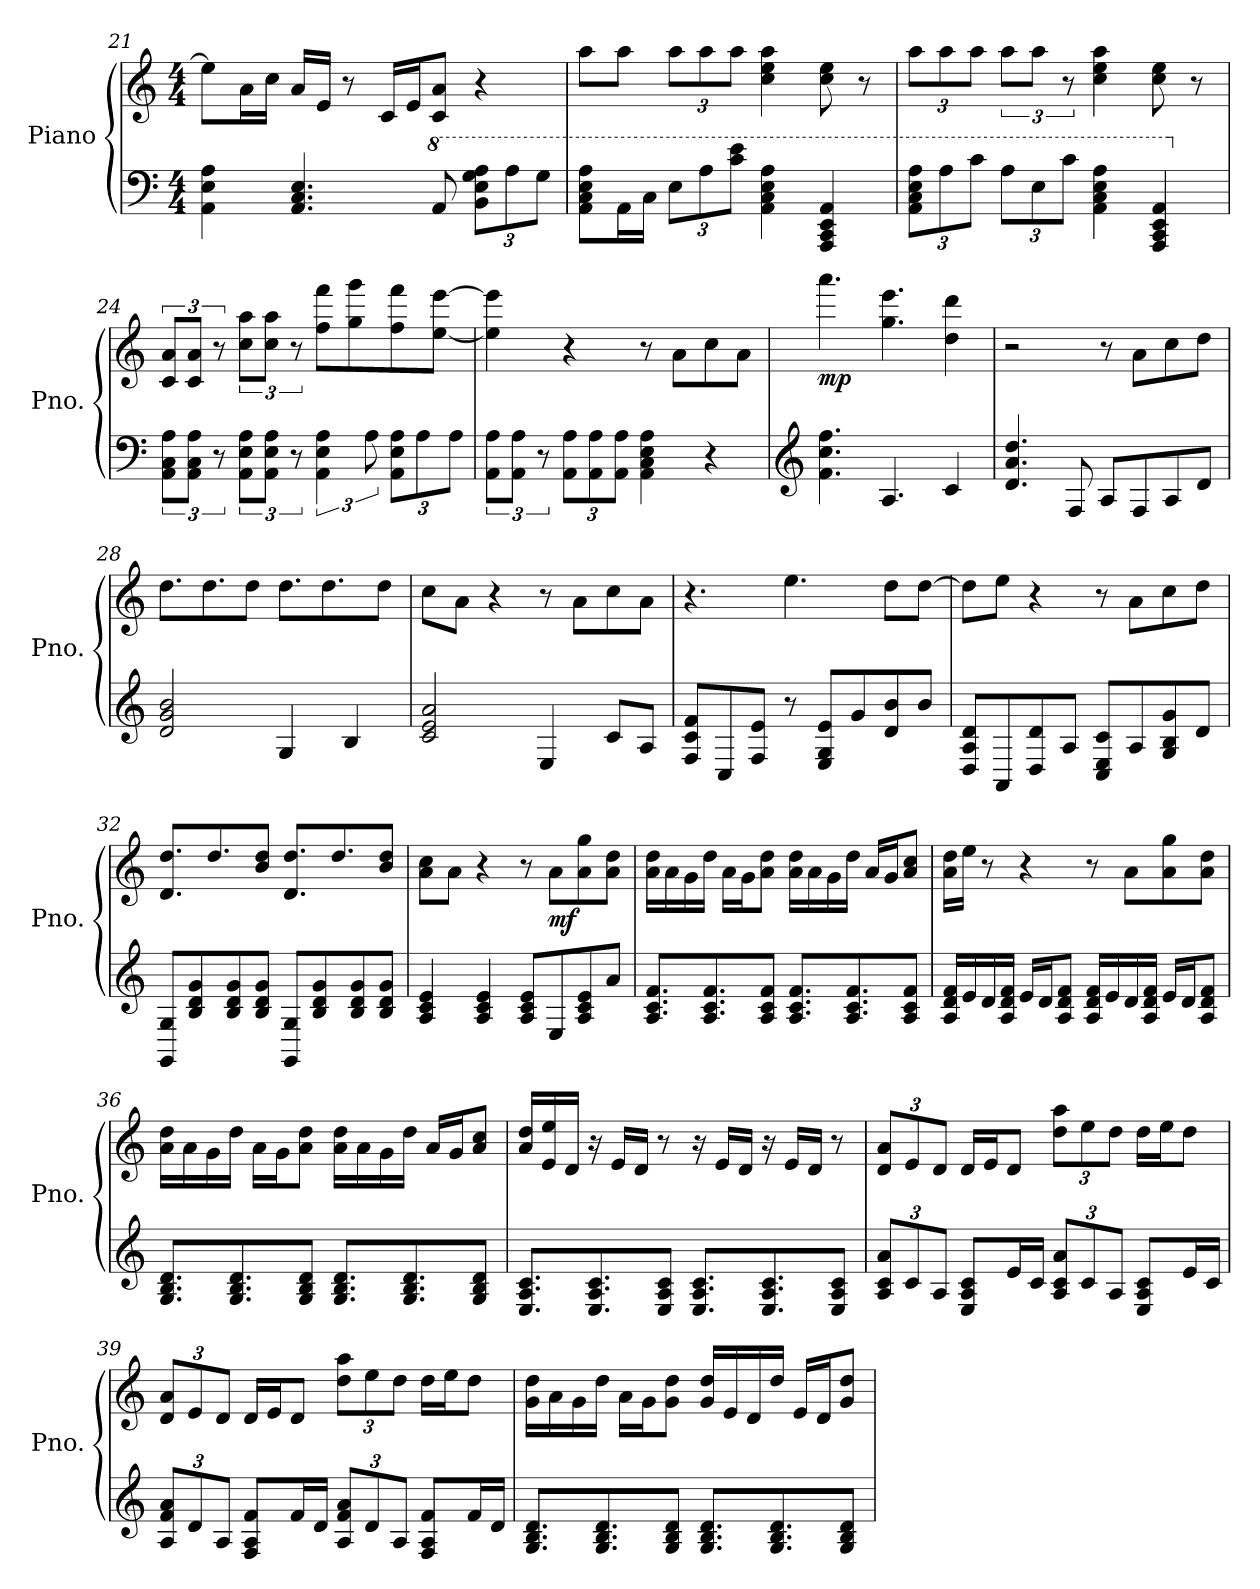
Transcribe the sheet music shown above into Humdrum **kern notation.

**kern	**kern	**dynam
*part1	*part1	*part1
*staff2	*staff1	*staff1/2
*I"Piano	*	*
*I'Pno.	*	*
*clefF4	*clefG2	*
*k[]	*k[]	*
*M4/4	*M4/4	*
=21	=21	=21
4AA\ 4E\ 4A\	8ee\L]	.
.	16a\L	.
.	16cc\JJ	.
4.AA/ 4.C/ 4.E/	16a/LL	.
.	16e/JJ	.
.	8r	.
.	16c/LL	.
.	16e/J	.
*8va	*	*
8A/	8c/ 8a/J	.
*Xbrackettup	*	*
12B\ 12e\ 12g\ 12a\L	4r	.
12a\	.	.
12g\J	.	.
=22	=22	=22
8A\ 8c\ 8e\ 8a\L	8aa\L	.
16A\L	8aa\J	.
16c\JJ	.	.
*	*Xbrackettup	*
12e\L	12aa\L	.
12a\	12aa\	.
12cc\ 12ee\J	12aa\J	.
4A\ 4c\ 4e\ 4a\	4cc\ 4ee\ 4aa\	.
4AA/ 4C/ 4E/ 4A/	8cc\ 8ee\	.
.	8r	.
!!LO:LB:g=z
=23	=23	=23
12A\ 12c\ 12e\ 12a\L	12aa\L	.
12a\	12aa\	.
12cc\J	12aa\J	.
*	*brackettup	*
12a\L	12aa\L	.
12e\	12aa\J	.
12cc\J	12r	.
4A\ 4c\ 4e\ 4a\	4cc\ 4ee\ 4aa\	.
4AA/ 4C/ 4E/ 4A/	8cc\ 8ee\	.
.	8r	.
=24	=24	=24
*X8va	*	*
*brackettup	*	*
12AA\ 12C\ 12A\L	12c/ 12a/L	.
12AA\ 12C\ 12A\J	12c/ 12a/J	.
12r	12r	.
12AA\ 12E\ 12A\L	12cc\ 12aa\L	.
12AA\ 12E\ 12A\J	12cc\ 12aa\J	.
12r	12r	.
6AA\ 6E\ 6A\	8ff\ 8fff\L	.
.	8gg\ 8ggg\	.
12A\	.	.
*Xbrackettup	*	*
12AA\ 12E\ 12A\L	8ff\ 8fff\	.
12A\	.	.
.	[8ee\ [8eee\J	.
12A\J	.	.
=25	=25	=25
*brackettup	*	*
12AA\ 12A\L	4ee\] 4eee\]	.
12AA\ 12A\J	.	.
12r	.	.
*Xbrackettup	*	*
12AA\ 12A\L	4r	.
12AA\ 12A\	.	.
12AA\ 12A\J	.	.
4AA\ 4C\ 4E\ 4A\	8r	.
.	8a\L	.
4r	8cc\	.
.	8a\J	.
=26	=26	=26
*clefG2	*	*
!	!	!LO:DY:b
4.f\ 4.cc\ 4.ff\	4.aaa\	mp
4.A/	4.gg\ 4.eee\	.
4c/	4dd\ 4ddd\	.
!!LO:LB:g=z
=27	=27	=27
4.d/ 4.a/ 4.dd/	2r	.
8F/	.	.
8A/L	8r	.
8F/	8a\L	.
8A/	8cc\	.
8d/J	8dd\J	.
=28	=28	=28
2d/ 2g/ 2b/	8.dd\L	.
.	8.dd\	.
.	8dd\J	.
4G/	8.dd\L	.
.	8.dd\	.
4B/	.	.
.	8dd\J	.
=29	=29	=29
2c/ 2e/ 2a/	8cc\L	.
.	8a\J	.
.	4r	.
4E/	8r	.
.	8a\L	.
8c/L	8cc\	.
8A/J	8a\J	.
=30	=30	=30
8F/ 8c/ 8f/L	4.r	.
8C/	.	.
8F/ 8e/J	.	.
8r	4.ee\	.
8E/ 8G/ 8e/L	.	.
8g/	.	.
8d/ 8b/	8dd\L	.
8b/J	[8dd\J	.
=31	=31	=31
8D/ 8A/ 8d/L	8dd\L]	.
8AA/	8ee\J	.
8D/ 8d/	4r	.
8A/J	.	.
8C/ 8E/ 8c/L	8r	.
8A/	8a\L	.
8G/ 8B/ 8g/	8cc\	.
8d/J	8dd\J	.
!!LO:LB:g=z
=32	=32	=32
8GG/ 8G/L	8.d/ 8.dd/L	.
8B/ 8d/ 8g/	.	.
.	8.dd/	.
8B/ 8d/ 8g/	.	.
8B/ 8d/ 8g/J	8b/ 8dd/J	.
8GG/ 8G/L	8.d/ 8.dd/L	.
8B/ 8d/ 8g/	.	.
.	8.dd/	.
8B/ 8d/ 8g/	.	.
8B/ 8d/ 8g/J	8b/ 8dd/J	.
=33	=33	=33
4A/ 4c/ 4e/	8a\ 8cc\L	.
.	8a\J	.
4A/ 4c/ 4e/	4r	.
8A/ 8c/ 8e/L	8r	.
!	!	!LO:DY:b
8E/	8a\L	mf
8A/ 8c/ 8e/	8a\ 8gg\	.
8a/J	8a\ 8dd\J	.
=34	=34	=34
8.A/ 8.c/ 8.f/L	16a\ 16dd\LL	.
.	16a\	.
.	16g\	.
8.A/ 8.c/ 8.f/	16dd\JJ	.
.	16a\LL	.
.	16g\J	.
8A/ 8c/ 8f/J	8a\ 8dd\J	.
8.A/ 8.c/ 8.f/L	16a\ 16dd\LL	.
.	16a\	.
.	16g\	.
8.A/ 8.c/ 8.f/	16dd\JJ	.
.	16a/LL	.
.	16g/J	.
8A/ 8c/ 8f/J	8a/ 8cc/J	.
!!LO:LB:g=z
=35	=35	=35
16A/ 16d/ 16f/LL	16a\ 16dd\LL	.
16e/	16ee\JJ	.
16d/	8r	.
16A/ 16d/ 16f/JJ	.	.
16e/LL	4r	.
16d/J	.	.
8A/ 8d/ 8f/J	.	.
16A/ 16d/ 16f/LL	8r	.
16e/	.	.
16d/	8a\L	.
16A/ 16d/ 16f/JJ	.	.
16e/LL	8a\ 8gg\	.
16d/J	.	.
8A/ 8d/ 8f/J	8a\ 8dd\J	.
=36	=36	=36
8.G/ 8.B/ 8.d/L	16a\ 16dd\LL	.
.	16a\	.
.	16g\	.
8.G/ 8.B/ 8.d/	16dd\JJ	.
.	16a\LL	.
.	16g\J	.
8G/ 8B/ 8d/J	8a\ 8dd\J	.
8.G/ 8.B/ 8.d/L	16a\ 16dd\LL	.
.	16a\	.
.	16g\	.
8.G/ 8.B/ 8.d/	16dd\JJ	.
.	16a/LL	.
.	16g/J	.
8G/ 8B/ 8d/J	8a/ 8cc/J	.
=37	=37	=37
8.E/ 8.A/ 8.c/L	16a/ 16dd/LL	.
.	16e/ 16ee/	.
.	16d/JJ	.
8.E/ 8.A/ 8.c/	16r	.
.	16e/LL	.
.	16d/JJ	.
8E/ 8A/ 8c/J	8r	.
8.E/ 8.A/ 8.c/L	16r	.
.	16e/LL	.
.	16d/JJ	.
8.E/ 8.A/ 8.c/	16r	.
.	16e/LL	.
.	16d/JJ	.
8E/ 8A/ 8c/J	8r	.
!!LO:LB:g=z
=38	=38	=38
*	*Xbrackettup	*
12A/ 12c/ 12a/L	12d/ 12a/L	.
12c/	12e/	.
12A/J	12d/J	.
8E/ 8A/ 8c/L	16d/LL	.
.	16e/J	.
16e/L	8d/J	.
16c/JJ	.	.
12A/ 12c/ 12a/L	12dd\ 12aa\L	.
12c/	12ee\	.
12A/J	12dd\J	.
8E/ 8A/ 8c/L	16dd\LL	.
.	16ee\J	.
16e/L	8dd\J	.
16c/JJ	.	.
=39	=39	=39
12A/ 12f/ 12a/L	12d/ 12a/L	.
12d/	12e/	.
12A/J	12d/J	.
8F/ 8A/ 8f/L	16d/LL	.
.	16e/J	.
16f/L	8d/J	.
16d/JJ	.	.
12A/ 12f/ 12a/L	12dd\ 12aa\L	.
12d/	12ee\	.
12A/J	12dd\J	.
8F/ 8A/ 8f/L	16dd\LL	.
.	16ee\J	.
16f/L	8dd\J	.
16d/JJ	.	.
=40	=40	=40
8.G/ 8.B/ 8.d/L	16g\ 16dd\LL	.
.	16a\	.
.	16g\	.
8.G/ 8.B/ 8.d/	16dd\JJ	.
.	16a\LL	.
.	16g\J	.
8G/ 8B/ 8d/J	8g\ 8dd\J	.
8.G/ 8.B/ 8.d/L	16g/ 16dd/LL	.
.	16e/	.
.	16d/	.
8.G/ 8.B/ 8.d/	16dd/JJ	.
.	16e/LL	.
.	16d/J	.
8G/ 8B/ 8d/J	8g/ 8dd/J	.
=	=	=
*-	*-	*-
